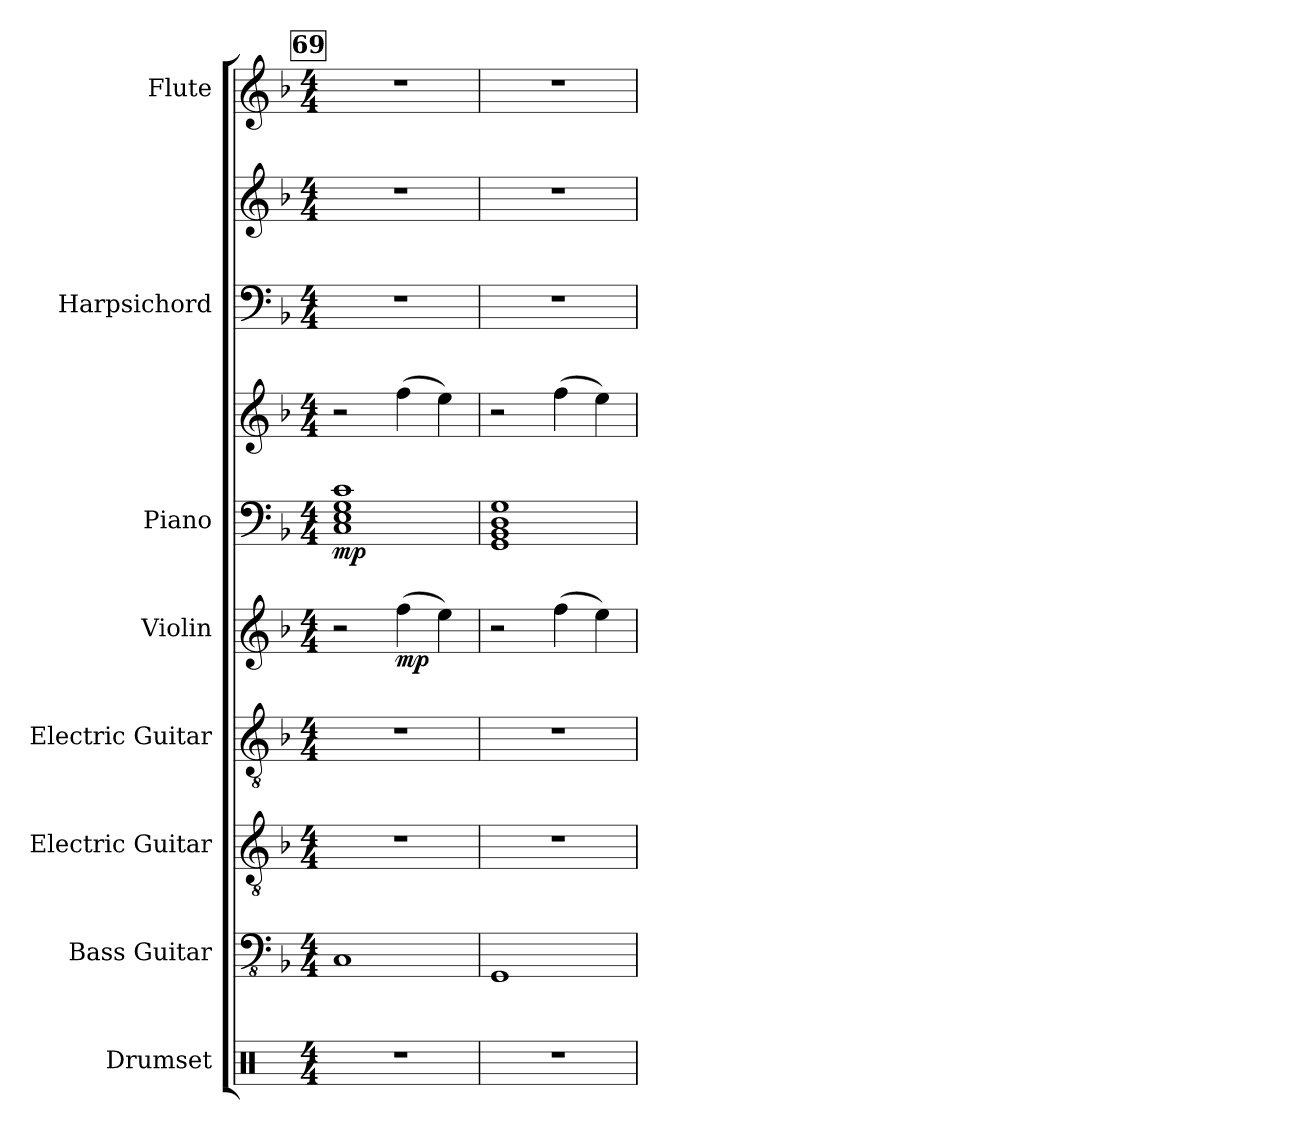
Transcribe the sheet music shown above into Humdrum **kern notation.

**kern	**kern	**kern	**kern	**kern	**dynam	**kern	**kern	**dynam	**kern	**kern	**kern
*part8	*part7	*part6	*part5	*part4	*part4	*part3	*part3	*part3	*part2	*part2	*part1
*staff10	*staff9	*staff8	*staff7	*staff6	*staff6	*staff5	*staff4	*staff4/5	*staff3	*staff2	*staff1
*I"Drumset	*I"Bass Guitar	*I"Electric Guitar	*I"Electric Guitar	*I"Violin	*	*I"Piano	*	*	*I"Harpsichord	*	*I"Flute
*I'Drs.	*I'B. Guit.	*I'El. Guit.	*I'El. Guit.	*I'Vln.	*	*I'Pno.	*	*	*I'Hch.	*	*I'Fl.
*clefX	*clefFv4	*clefGv2	*clefGv2	*clefG2	*	*clefF4	*clefG2	*	*clefF4	*clefG2	*clefG2
*k[]	*k[b-]	*k[b-]	*k[b-]	*k[b-]	*	*k[b-]	*k[b-]	*	*k[b-]	*k[b-]	*k[b-]
*M4/4	*M4/4	*M4/4	*M4/4	*M4/4	*	*M4/4	*M4/4	*	*M4/4	*M4/4	*M4/4
!!LO:REH:place=s1:a:B:fs=14:t=69
=69	=69	=69	=69	=69	=69	=69	=69	=69	=69	=69	=69
!	!	!	!	!	!	!	!	!LO:DY:b=2	!	!	!
1r	1CC	1r	1r	2r	.	1C 1E 1G 1c	2r	mp	1r	1r	1r
!	!	!	!	!	!LO:DY:b	!	!	!	!	!	!
.	.	.	.	(4ff\	mp	.	(4ff\	.	.	.	.
.	.	.	.	4ee\)	.	.	4ee\)	.	.	.	.
=70	=70	=70	=70	=70	=70	=70	=70	=70	=70	=70	=70
1r	1GGG	1r	1r	2r	.	1GG 1BB- 1D 1G	2r	.	1r	1r	1r
.	.	.	.	(4ff\	.	.	(4ff\	.	.	.	.
.	.	.	.	4ee\)	.	.	4ee\)	.	.	.	.
=	=	=	=	=	=	=	=	=	=	=	=
*-	*-	*-	*-	*-	*-	*-	*-	*-	*-	*-	*-
